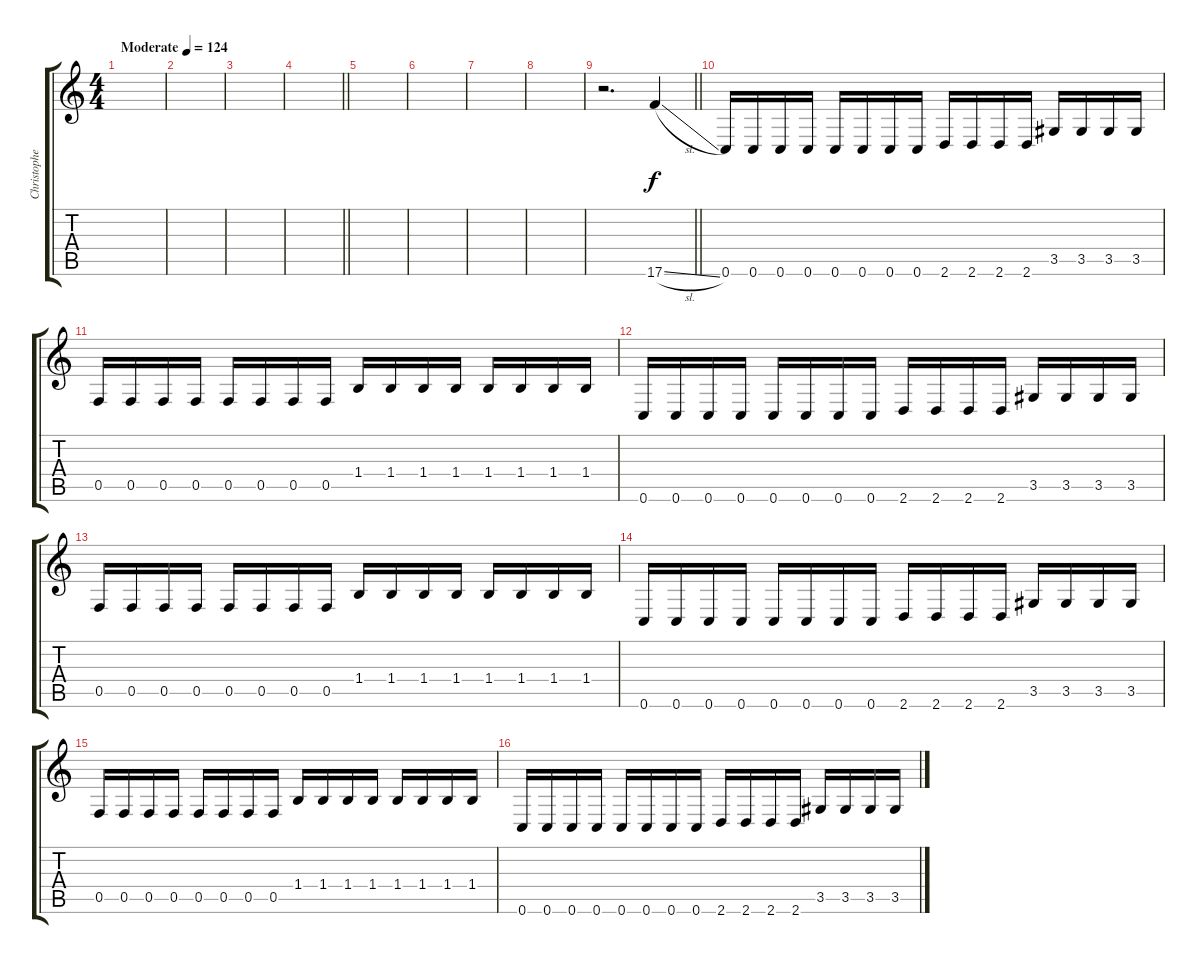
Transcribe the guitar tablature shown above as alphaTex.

\track ("Christopher amott" "Christophe") {instrument overdrivenguitar}
\staff {score tabs}
\tuning (C4 G3 Eb3 Bb2 F2 C2) {hide}
\ts (4 4)
\section ("" "")
\tempo (124 "Moderate")
\clef g2
\ks c
|
|
|
\barLineRight lightlight
|
\section ("" "")
|
|
|
|
\barLineRight lightlight
r.2{d} 17.6{sl}.4 |
\section ("" "")
0.6.16 0.6.16 0.6.16 0.6.16 0.6.16 0.6.16 0.6.16 0.6.16 2.6.16 2.6.16 2.6.16 2.6.16 3.5.16 3.5.16 3.5.16 3.5.16 |
0.5.16 0.5.16 0.5.16 0.5.16 0.5.16 0.5.16 0.5.16 0.5.16 1.4.16 1.4.16 1.4.16 1.4.16 1.4.16 1.4.16 1.4.16 1.4.16 |
0.6.16 0.6.16 0.6.16 0.6.16 0.6.16 0.6.16 0.6.16 0.6.16 2.6.16 2.6.16 2.6.16 2.6.16 3.5.16 3.5.16 3.5.16 3.5.16 |
0.5.16 0.5.16 0.5.16 0.5.16 0.5.16 0.5.16 0.5.16 0.5.16 1.4.16 1.4.16 1.4.16 1.4.16 1.4.16 1.4.16 1.4.16 1.4.16 |
0.6.16 0.6.16 0.6.16 0.6.16 0.6.16 0.6.16 0.6.16 0.6.16 2.6.16 2.6.16 2.6.16 2.6.16 3.5.16 3.5.16 3.5.16 3.5.16 |
0.5.16 0.5.16 0.5.16 0.5.16 0.5.16 0.5.16 0.5.16 0.5.16 1.4.16 1.4.16 1.4.16 1.4.16 1.4.16 1.4.16 1.4.16 1.4.16 |
0.6.16 0.6.16 0.6.16 0.6.16 0.6.16 0.6.16 0.6.16 0.6.16 2.6.16 2.6.16 2.6.16 2.6.16 3.5.16 3.5.16 3.5.16 3.5.16
